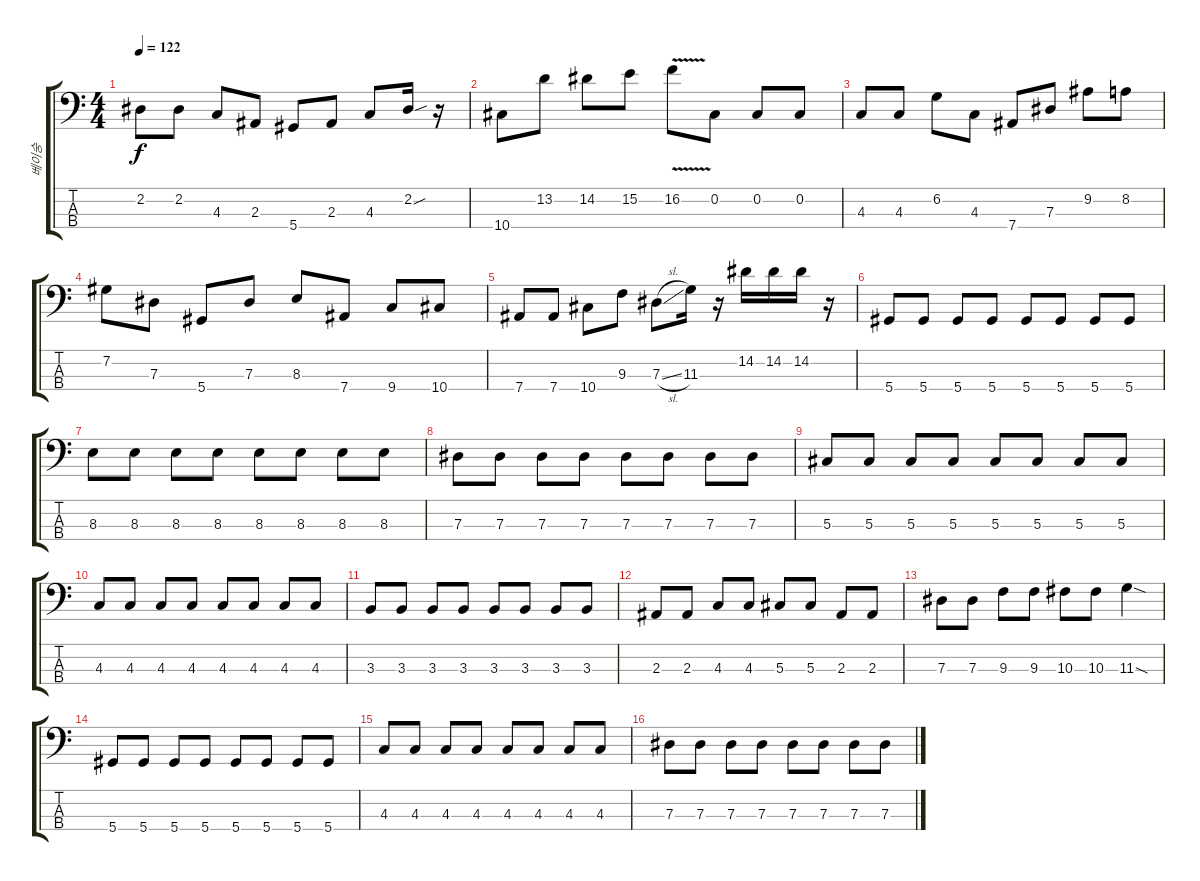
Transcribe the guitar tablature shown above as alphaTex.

\track ("베이숭" "베이숭") {instrument electricbassfinger}
\staff {score tabs}
\tuning (Gb2 Db2 Ab1 Eb1) {hide}
\ts (4 4)
\tempo 122
\clef f4
\ks c
2.2.8{dy f} 2.2.8 4.3.8 2.3.8 5.4.8 2.3.8 4.3.8 2.2{sou}.16 r.16 |
10.4.8 13.2.8 14.2.8 15.2.8 16.2{v}.8 0.2.8 0.2.8 0.2.8 |
4.3.8 4.3.8 6.2.8 4.3.8 7.4.8 7.3.8 9.2.8 8.2.8 |
7.2.8 7.3.8 5.4.8 7.3.8 8.3.8 7.4.8 9.4.8 10.4.8 |
7.4.8 7.4.8 10.4.8 9.3.8 7.3{sl}.8 11.3.16 r.16 14.2.16 14.2.16 14.2.16 r.16 |
5.4.8 5.4.8 5.4.8 5.4.8 5.4.8 5.4.8 5.4.8 5.4.8 |
8.3.8 8.3.8 8.3.8 8.3.8 8.3.8 8.3.8 8.3.8 8.3.8 |
7.3.8 7.3.8 7.3.8 7.3.8 7.3.8 7.3.8 7.3.8 7.3.8 |
5.3.8 5.3.8 5.3.8 5.3.8 5.3.8 5.3.8 5.3.8 5.3.8 |
4.3.8 4.3.8 4.3.8 4.3.8 4.3.8 4.3.8 4.3.8 4.3.8 |
3.3.8 3.3.8 3.3.8 3.3.8 3.3.8 3.3.8 3.3.8 3.3.8 |
2.3.8 2.3.8 4.3.8 4.3.8 5.3.8 5.3.8 2.3.8 2.3.8 |
7.3.8 7.3.8 9.3.8 9.3.8 10.3.8 10.3.8 11.3{sod}.4 |
5.4.8 5.4.8 5.4.8 5.4.8 5.4.8 5.4.8 5.4.8 5.4.8 |
4.3.8 4.3.8 4.3.8 4.3.8 4.3.8 4.3.8 4.3.8 4.3.8 |
7.3.8 7.3.8 7.3.8 7.3.8 7.3.8 7.3.8 7.3.8 7.3.8
